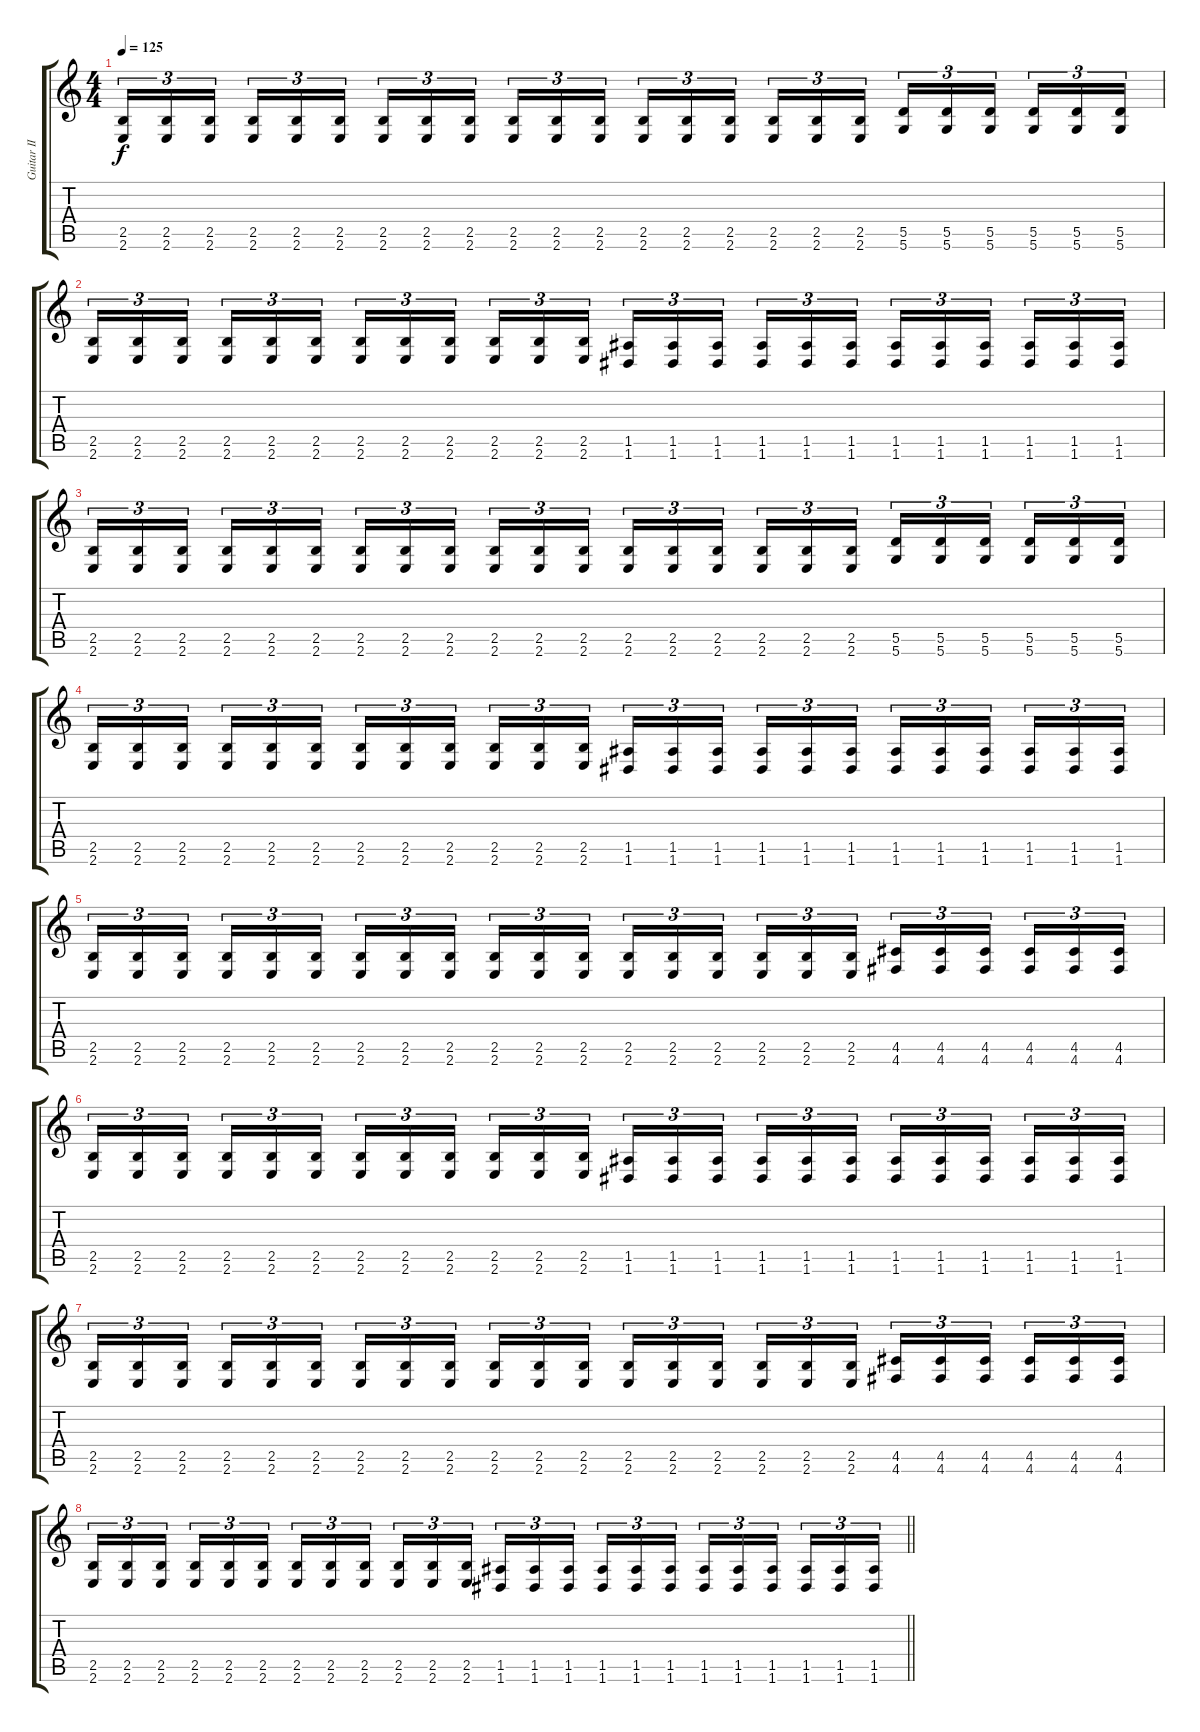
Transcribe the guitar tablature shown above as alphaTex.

\track ("Guitar II" "Guitar II") {instrument distortionguitar}
\staff {score tabs}
\tuning (D4 A3 F3 D3 A2 D2) {hide}
\ts (4 4)
\tempo 125
\clef g2
\ks c
(2.5 2.6).16{tu (3 2) dy f} (2.5 2.6).16{tu (3 2)} (2.5 2.6).16{tu (3 2) beam splitsecondary} (2.5 2.6).16{tu (3 2)} (2.5 2.6).16{tu (3 2)} (2.5 2.6).16{tu (3 2)} (2.5 2.6).16{tu (3 2)} (2.5 2.6).16{tu (3 2)} (2.5 2.6).16{tu (3 2) beam splitsecondary} (2.5 2.6).16{tu (3 2)} (2.5 2.6).16{tu (3 2)} (2.5 2.6).16{tu (3 2)} (2.5 2.6).16{tu (3 2)} (2.5 2.6).16{tu (3 2)} (2.5 2.6).16{tu (3 2) beam splitsecondary} (2.5 2.6).16{tu (3 2)} (2.5 2.6).16{tu (3 2)} (2.5 2.6).16{tu (3 2)} (5.5 5.6).16{tu (3 2)} (5.5 5.6).16{tu (3 2)} (5.5 5.6).16{tu (3 2) beam splitsecondary} (5.5 5.6).16{tu (3 2)} (5.5 5.6).16{tu (3 2)} (5.5 5.6).16{tu (3 2)} |
(2.5 2.6).16{tu (3 2)} (2.5 2.6).16{tu (3 2)} (2.5 2.6).16{tu (3 2) beam splitsecondary} (2.5 2.6).16{tu (3 2)} (2.5 2.6).16{tu (3 2)} (2.5 2.6).16{tu (3 2)} (2.5 2.6).16{tu (3 2)} (2.5 2.6).16{tu (3 2)} (2.5 2.6).16{tu (3 2) beam splitsecondary} (2.5 2.6).16{tu (3 2)} (2.5 2.6).16{tu (3 2)} (2.5 2.6).16{tu (3 2)} (1.5 1.6).16{tu (3 2)} (1.5 1.6).16{tu (3 2)} (1.5 1.6).16{tu (3 2) beam splitsecondary} (1.5 1.6).16{tu (3 2)} (1.5 1.6).16{tu (3 2)} (1.5 1.6).16{tu (3 2)} (1.5 1.6).16{tu (3 2)} (1.5 1.6).16{tu (3 2)} (1.5 1.6).16{tu (3 2) beam splitsecondary} (1.5 1.6).16{tu (3 2)} (1.5 1.6).16{tu (3 2)} (1.5 1.6).16{tu (3 2)} |
(2.5 2.6).16{tu (3 2)} (2.5 2.6).16{tu (3 2)} (2.5 2.6).16{tu (3 2) beam splitsecondary} (2.5 2.6).16{tu (3 2)} (2.5 2.6).16{tu (3 2)} (2.5 2.6).16{tu (3 2)} (2.5 2.6).16{tu (3 2)} (2.5 2.6).16{tu (3 2)} (2.5 2.6).16{tu (3 2) beam splitsecondary} (2.5 2.6).16{tu (3 2)} (2.5 2.6).16{tu (3 2)} (2.5 2.6).16{tu (3 2)} (2.5 2.6).16{tu (3 2)} (2.5 2.6).16{tu (3 2)} (2.5 2.6).16{tu (3 2) beam splitsecondary} (2.5 2.6).16{tu (3 2)} (2.5 2.6).16{tu (3 2)} (2.5 2.6).16{tu (3 2)} (5.5 5.6).16{tu (3 2)} (5.5 5.6).16{tu (3 2)} (5.5 5.6).16{tu (3 2) beam splitsecondary} (5.5 5.6).16{tu (3 2)} (5.5 5.6).16{tu (3 2)} (5.5 5.6).16{tu (3 2)} |
(2.5 2.6).16{tu (3 2)} (2.5 2.6).16{tu (3 2)} (2.5 2.6).16{tu (3 2) beam splitsecondary} (2.5 2.6).16{tu (3 2)} (2.5 2.6).16{tu (3 2)} (2.5 2.6).16{tu (3 2)} (2.5 2.6).16{tu (3 2)} (2.5 2.6).16{tu (3 2)} (2.5 2.6).16{tu (3 2) beam splitsecondary} (2.5 2.6).16{tu (3 2)} (2.5 2.6).16{tu (3 2)} (2.5 2.6).16{tu (3 2)} (1.5 1.6).16{tu (3 2)} (1.5 1.6).16{tu (3 2)} (1.5 1.6).16{tu (3 2) beam splitsecondary} (1.5 1.6).16{tu (3 2)} (1.5 1.6).16{tu (3 2)} (1.5 1.6).16{tu (3 2)} (1.5 1.6).16{tu (3 2)} (1.5 1.6).16{tu (3 2)} (1.5 1.6).16{tu (3 2) beam splitsecondary} (1.5 1.6).16{tu (3 2)} (1.5 1.6).16{tu (3 2)} (1.5 1.6).16{tu (3 2)} |
(2.5 2.6).16{tu (3 2)} (2.5 2.6).16{tu (3 2)} (2.5 2.6).16{tu (3 2) beam splitsecondary} (2.5 2.6).16{tu (3 2)} (2.5 2.6).16{tu (3 2)} (2.5 2.6).16{tu (3 2)} (2.5 2.6).16{tu (3 2)} (2.5 2.6).16{tu (3 2)} (2.5 2.6).16{tu (3 2) beam splitsecondary} (2.5 2.6).16{tu (3 2)} (2.5 2.6).16{tu (3 2)} (2.5 2.6).16{tu (3 2)} (2.5 2.6).16{tu (3 2)} (2.5 2.6).16{tu (3 2)} (2.5 2.6).16{tu (3 2) beam splitsecondary} (2.5 2.6).16{tu (3 2)} (2.5 2.6).16{tu (3 2)} (2.5 2.6).16{tu (3 2)} (4.5 4.6).16{tu (3 2)} (4.5 4.6).16{tu (3 2)} (4.5 4.6).16{tu (3 2) beam splitsecondary} (4.5 4.6).16{tu (3 2)} (4.5 4.6).16{tu (3 2)} (4.5 4.6).16{tu (3 2)} |
(2.5 2.6).16{tu (3 2)} (2.5 2.6).16{tu (3 2)} (2.5 2.6).16{tu (3 2) beam splitsecondary} (2.5 2.6).16{tu (3 2)} (2.5 2.6).16{tu (3 2)} (2.5 2.6).16{tu (3 2)} (2.5 2.6).16{tu (3 2)} (2.5 2.6).16{tu (3 2)} (2.5 2.6).16{tu (3 2) beam splitsecondary} (2.5 2.6).16{tu (3 2)} (2.5 2.6).16{tu (3 2)} (2.5 2.6).16{tu (3 2)} (1.5 1.6).16{tu (3 2)} (1.5 1.6).16{tu (3 2)} (1.5 1.6).16{tu (3 2) beam splitsecondary} (1.5 1.6).16{tu (3 2)} (1.5 1.6).16{tu (3 2)} (1.5 1.6).16{tu (3 2)} (1.5 1.6).16{tu (3 2)} (1.5 1.6).16{tu (3 2)} (1.5 1.6).16{tu (3 2) beam splitsecondary} (1.5 1.6).16{tu (3 2)} (1.5 1.6).16{tu (3 2)} (1.5 1.6).16{tu (3 2)} |
(2.5 2.6).16{tu (3 2)} (2.5 2.6).16{tu (3 2)} (2.5 2.6).16{tu (3 2) beam splitsecondary} (2.5 2.6).16{tu (3 2)} (2.5 2.6).16{tu (3 2)} (2.5 2.6).16{tu (3 2)} (2.5 2.6).16{tu (3 2)} (2.5 2.6).16{tu (3 2)} (2.5 2.6).16{tu (3 2) beam splitsecondary} (2.5 2.6).16{tu (3 2)} (2.5 2.6).16{tu (3 2)} (2.5 2.6).16{tu (3 2)} (2.5 2.6).16{tu (3 2)} (2.5 2.6).16{tu (3 2)} (2.5 2.6).16{tu (3 2) beam splitsecondary} (2.5 2.6).16{tu (3 2)} (2.5 2.6).16{tu (3 2)} (2.5 2.6).16{tu (3 2)} (4.5 4.6).16{tu (3 2)} (4.5 4.6).16{tu (3 2)} (4.5 4.6).16{tu (3 2) beam splitsecondary} (4.5 4.6).16{tu (3 2)} (4.5 4.6).16{tu (3 2)} (4.5 4.6).16{tu (3 2)} |
\barLineRight lightlight
(2.5 2.6).16{tu (3 2)} (2.5 2.6).16{tu (3 2)} (2.5 2.6).16{tu (3 2) beam splitsecondary} (2.5 2.6).16{tu (3 2)} (2.5 2.6).16{tu (3 2)} (2.5 2.6).16{tu (3 2)} (2.5 2.6).16{tu (3 2)} (2.5 2.6).16{tu (3 2)} (2.5 2.6).16{tu (3 2) beam splitsecondary} (2.5 2.6).16{tu (3 2)} (2.5 2.6).16{tu (3 2)} (2.5 2.6).16{tu (3 2)} (1.5 1.6).16{tu (3 2)} (1.5 1.6).16{tu (3 2)} (1.5 1.6).16{tu (3 2) beam splitsecondary} (1.5 1.6).16{tu (3 2)} (1.5 1.6).16{tu (3 2)} (1.5 1.6).16{tu (3 2)} (1.5 1.6).16{tu (3 2)} (1.5 1.6).16{tu (3 2)} (1.5 1.6).16{tu (3 2) beam splitsecondary} (1.5 1.6).16{tu (3 2)} (1.5 1.6).16{tu (3 2)} (1.5 1.6).16{tu (3 2)}
